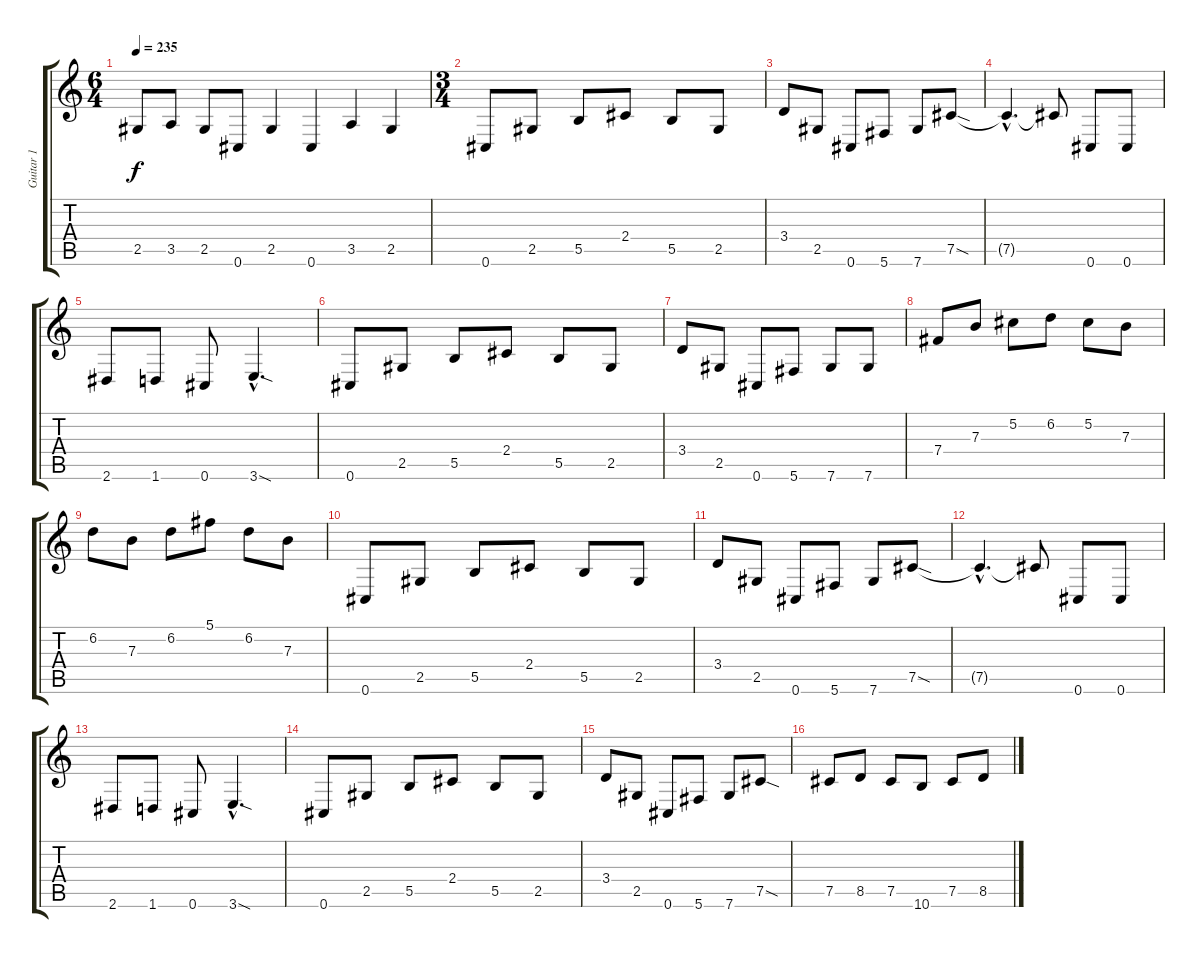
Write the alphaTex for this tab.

\track ("Guitar 1" "Guitar 1") {instrument overdrivenguitar}
\staff {score tabs}
\tuning (Db4 Ab3 E3 B2 Gb2 Db2) {hide}
\ts (6 4)
\tempo 235
\clef g2
\ks c
2.5.8{dy f} 3.5.8 2.5.8 0.6.8 2.5.4 0.6.4 3.5.4 2.5.4 |
\ts (3 4)
0.6.8 2.5.8 5.5.8 2.4.8 5.5.8 2.5.8 |
3.4.8 2.5.8 0.6.8 5.6.8 7.6.8 7.5{sod}.8 |
7.5{hac t}.4{d} 7.5{t}.8 0.6.8 0.6.8 |
2.6.8 1.6.8 0.6.8 3.6{sod hac}.4{d} |
0.6.8 2.5.8 5.5.8 2.4.8 5.5.8 2.5.8 |
3.4.8 2.5.8 0.6.8 5.6.8 7.6.8 7.6.8 |
7.4.8 7.3.8 5.2.8 6.2.8 5.2.8 7.3.8 |
6.2.8 7.3.8 6.2.8 5.1.8 6.2.8 7.3.8 |
0.6.8 2.5.8 5.5.8 2.4.8 5.5.8 2.5.8 |
3.4.8 2.5.8 0.6.8 5.6.8 7.6.8 7.5{sod}.8 |
7.5{hac t}.4{d} 7.5{t}.8 0.6.8 0.6.8 |
2.6.8 1.6.8 0.6.8 3.6{sod hac}.4{d} |
0.6.8 2.5.8 5.5.8 2.4.8 5.5.8 2.5.8 |
3.4.8 2.5.8 0.6.8 5.6.8 7.6.8 7.5{sod}.8 |
7.5.8 8.5.8 7.5.8 10.6.8 7.5.8 8.5.8
